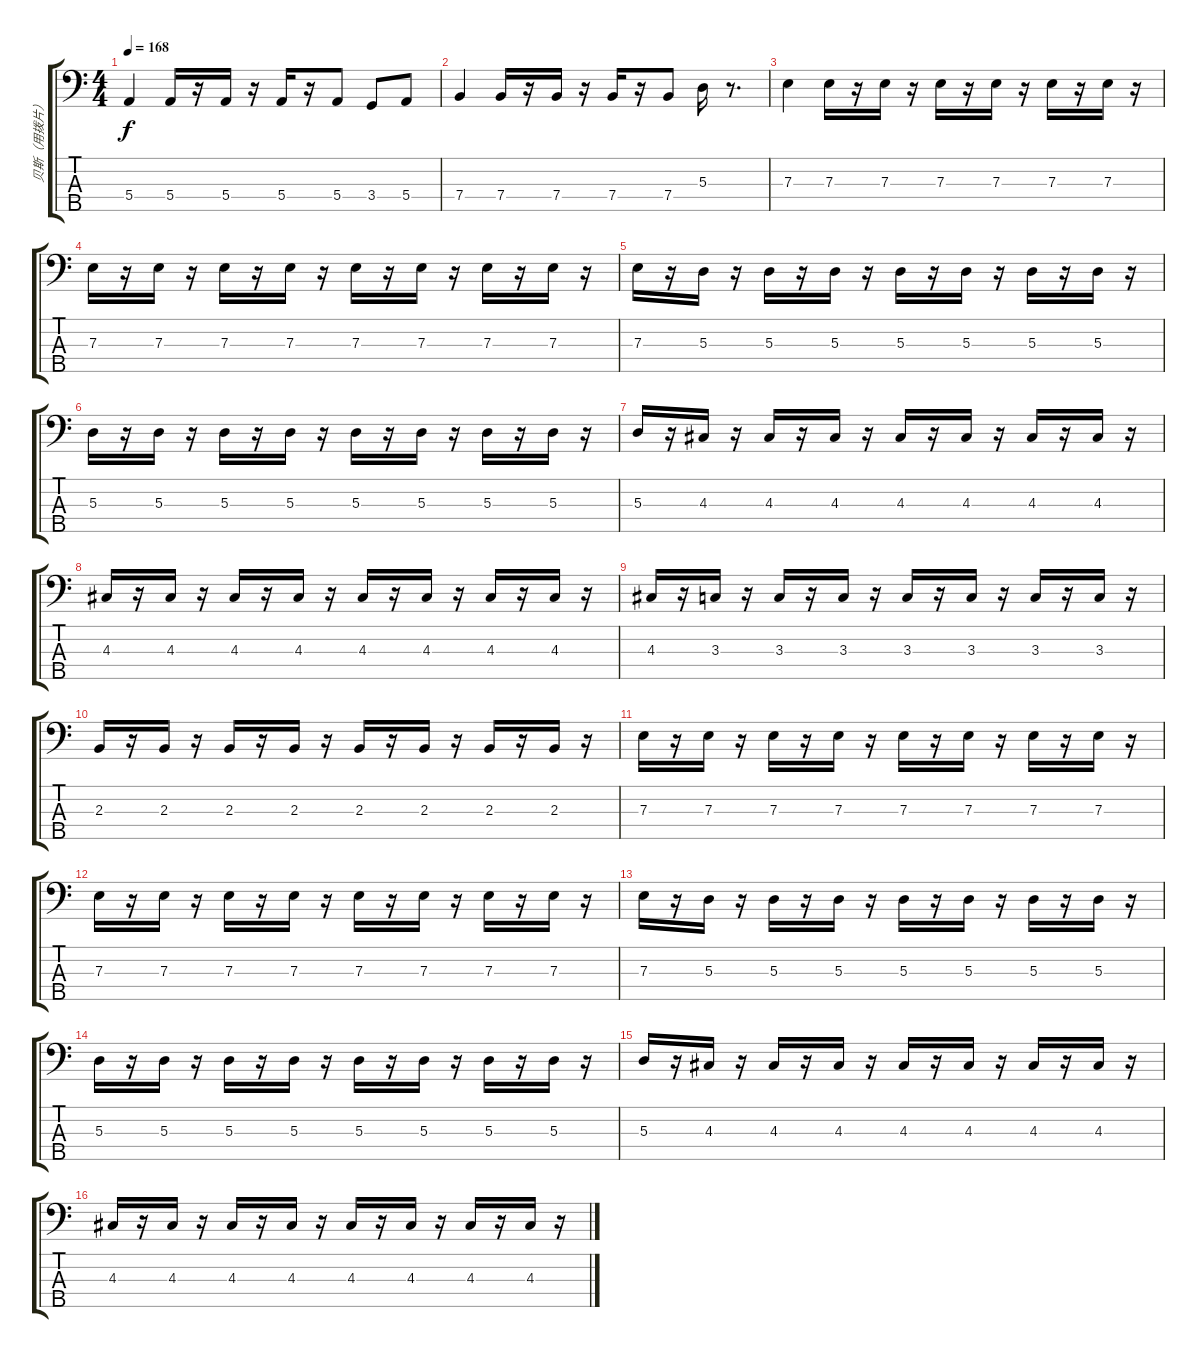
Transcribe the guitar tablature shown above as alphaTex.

\track ("贝斯（用拨片）" "贝斯（用拨片）") {instrument electricbasspick}
\staff {score tabs}
\tuning (G2 D2 A1 E1 B0) {hide}
\ts (4 4)
\tempo 168
\clef f4
\ks c
5.4.4{dy f} 5.4.16 r.16 5.4.16 r.16 5.4.16 r.16 5.4.8 3.4.8 5.4.8 |
7.4.4 7.4.16 r.16 7.4.16 r.16 7.4.16 r.16 7.4.8 5.3.16 r.8{d} |
7.3.4 7.3.16 r.16 7.3.16 r.16 7.3.16 r.16 7.3.16 r.16 7.3.16 r.16 7.3.16 r.16 |
7.3.16 r.16 7.3.16 r.16 7.3.16 r.16 7.3.16 r.16 7.3.16 r.16 7.3.16 r.16 7.3.16 r.16 7.3.16 r.16 |
7.3.16 r.16 5.3.16 r.16 5.3.16 r.16 5.3.16 r.16 5.3.16 r.16 5.3.16 r.16 5.3.16 r.16 5.3.16 r.16 |
5.3.16 r.16 5.3.16 r.16 5.3.16 r.16 5.3.16 r.16 5.3.16 r.16 5.3.16 r.16 5.3.16 r.16 5.3.16 r.16 |
5.3.16 r.16 4.3.16 r.16 4.3.16 r.16 4.3.16 r.16 4.3.16 r.16 4.3.16 r.16 4.3.16 r.16 4.3.16 r.16 |
4.3.16 r.16 4.3.16 r.16 4.3.16 r.16 4.3.16 r.16 4.3.16 r.16 4.3.16 r.16 4.3.16 r.16 4.3.16 r.16 |
4.3.16 r.16 3.3.16 r.16 3.3.16 r.16 3.3.16 r.16 3.3.16 r.16 3.3.16 r.16 3.3.16 r.16 3.3.16 r.16 |
2.3.16 r.16 2.3.16 r.16 2.3.16 r.16 2.3.16 r.16 2.3.16 r.16 2.3.16 r.16 2.3.16 r.16 2.3.16 r.16 |
7.3.16 r.16 7.3.16 r.16 7.3.16 r.16 7.3.16 r.16 7.3.16 r.16 7.3.16 r.16 7.3.16 r.16 7.3.16 r.16 |
7.3.16 r.16 7.3.16 r.16 7.3.16 r.16 7.3.16 r.16 7.3.16 r.16 7.3.16 r.16 7.3.16 r.16 7.3.16 r.16 |
7.3.16 r.16 5.3.16 r.16 5.3.16 r.16 5.3.16 r.16 5.3.16 r.16 5.3.16 r.16 5.3.16 r.16 5.3.16 r.16 |
5.3.16 r.16 5.3.16 r.16 5.3.16 r.16 5.3.16 r.16 5.3.16 r.16 5.3.16 r.16 5.3.16 r.16 5.3.16 r.16 |
5.3.16 r.16 4.3.16 r.16 4.3.16 r.16 4.3.16 r.16 4.3.16 r.16 4.3.16 r.16 4.3.16 r.16 4.3.16 r.16 |
4.3.16 r.16 4.3.16 r.16 4.3.16 r.16 4.3.16 r.16 4.3.16 r.16 4.3.16 r.16 4.3.16 r.16 4.3.16 r.16
